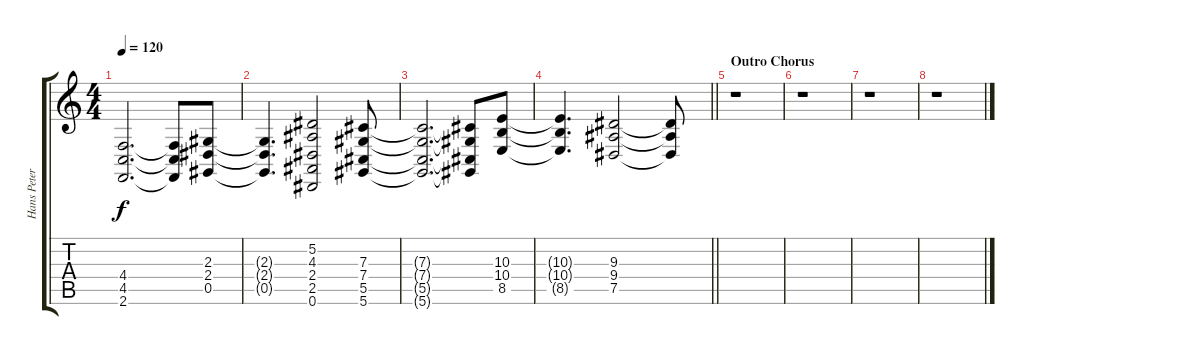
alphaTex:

\track ("Hans Peter Katzenburg" "Hans Peter") {instrument stringensemble1}
\staff {score tabs}
\tuning (Eb4 Bb3 Gb3 Db3 Ab2 Eb2) {hide}
\ts (4 4)
\tempo 120
\clef g2
\ks c
(4.4 4.5 2.6).2{d dy f} (4.4{t} 4.5{t} 2.6{t}).8 (2.3 2.4 0.5).8 |
(2.3{t} 2.4{t} 0.5{t}).4{d} (5.2 4.3 2.4 2.5 0.6).2 (7.3 7.4 5.5 5.6).8 |
(7.3{t} 7.4{t} 5.5{t} 5.6{t}).2{d} (7.3{t} 7.4{t} 5.5{t} 5.6{t}).8 (10.3 10.4 8.5).8 |
\barLineRight lightlight
(10.3{t} 10.4{t} 8.5{t}).4{d} (9.3 9.4 7.5).2 (9.3{t} 9.4{t} 7.5{t}).8 |
\section ("" "Outro Chorus")
r.1 |
r.1 |
r.1 |
r.1
